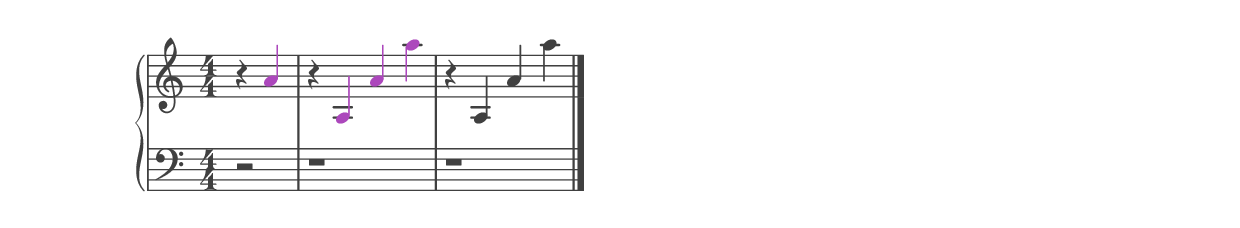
%% ----------------------------------------------------------------------------
%% Generated on: 2018 December 27
%% Note Name: A4
%% Octave: 4
%% Clef: treble
%% Filename: 085-49-4-treble-A4
%% ----------------------------------------------------------------------------

\version "2.19.82"

\include "../piano_note_colors.ly"

\header {
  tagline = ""
}

upper = {
  \clef treble
  \numericTimeSignature
  \override NoteHead.color = #colorized-note
  \override Stem.color = #colorized-note
  \override Accidental.color = #colorized-note
  % treble note in color
  r4 a'4
  % treble octave in color
  r4 a4 a'4 a''4
  \override NoteHead.color = #default-black
  \override Stem.color = #default-black
  \override Accidental.color = #default-black
  % treble octave repeat in black
  r4 a4 a'4 a''4
  \bar "|."
}

lower = {
  \clef bass
  \numericTimeSignature
  \override NoteHead.color = #colorized-note
  \override Stem.color = #colorized-note
  \override Accidental.color = #colorized-note
  % bass note in color
  r2
  % bass octave in color
  r1
  \override NoteHead.color = #default-black
  \override Stem.color = #default-black
  \override Accidental.color = #default-black
  % bass octave repeat in black
  r1
}

\score {
  \new PianoStaff <<
    \context Score
    \applyContext #(override-color-for-all-grobs default-black)
    \time 4/4
    \partial 2
    \new Staff = upper { \upper }
    \new Staff = lower { \lower }
  >>
  \layout { }
  \midi { }
}